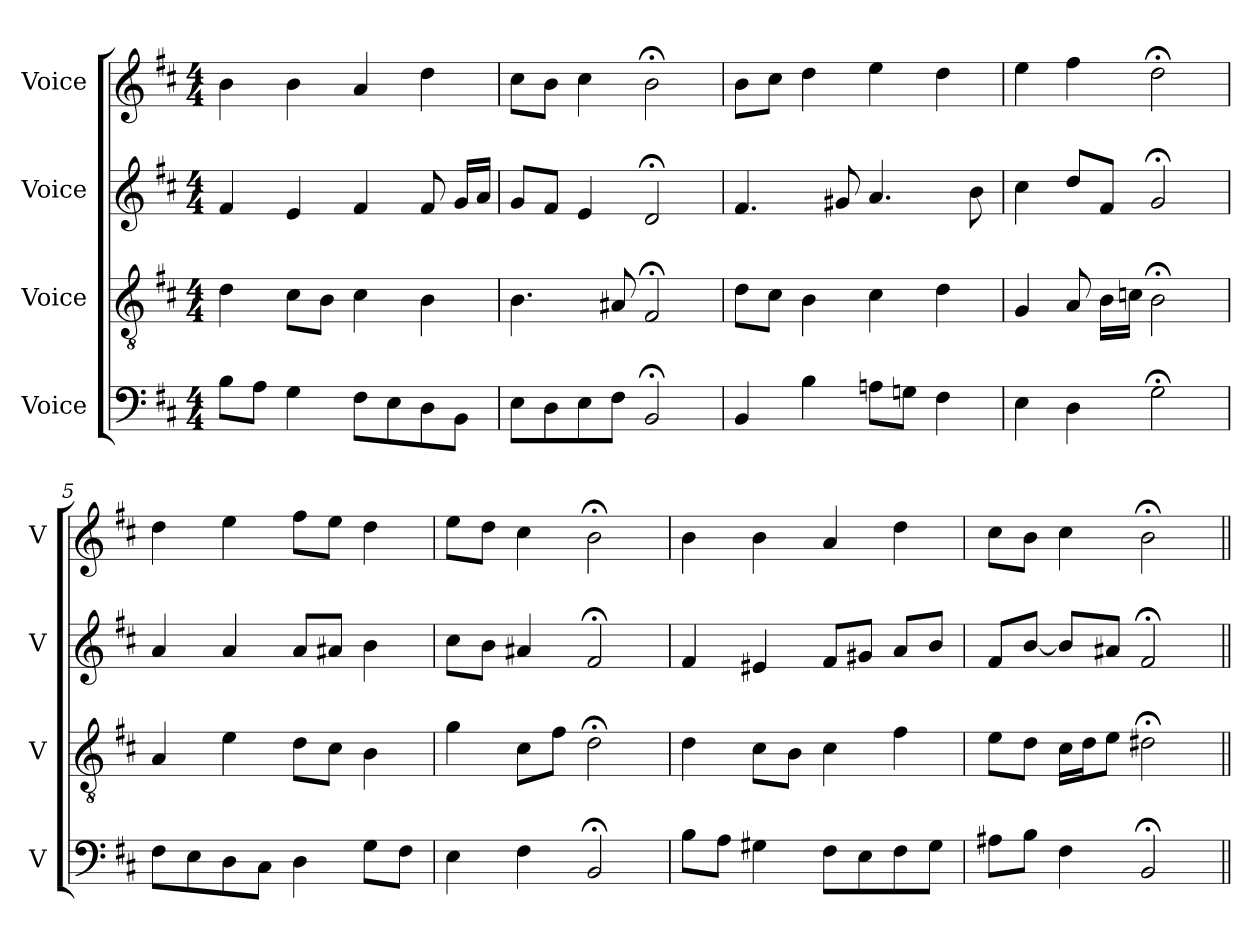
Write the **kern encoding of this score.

**kern	**kern	**kern	**kern
*part4	*part3	*part2	*part1
*staff4	*staff3	*staff2	*staff1
*I"Voice	*I"Voice	*I"Voice	*I"Voice
*I'V	*I'V	*I'V	*I'V
*clefF4	*clefGv2	*clefG2	*clefG2
*k[f#c#]	*k[f#c#]	*k[f#c#]	*k[f#c#]
*M4/4	*M4/4	*M4/4	*M4/4
=1	=1	=1	=1
8B\L	4d\	4f#/	4b\
8A\J	.	.	.
4G\	8c#\L	4e/	4b\
.	8B\J	.	.
8F#\L	4c#\	4f#/	4a/
8E\	.	.	.
8D\	4B\	8f#/	4dd\
8BB\J	.	16g/LL	.
.	.	16a/JJ	.
=2	=2	=2	=2
8E\L	4.B\	8g/L	8cc#\L
8D\	.	8f#/J	8b\J
8E\	.	4e/	4cc#\
8F#\J	8A#X/	.	.
2BB;</	2F#;</	2d;</	2b;<\
=3	=3	=3	=3
4BB/	8d\L	4.f#/	8b\L
.	8c#\J	.	8cc#\J
4B\	4B\	.	4dd\
.	.	8g#X/	.
8An\L	4c#\	4.a/	4ee\
8Gn\J	.	.	.
4F#\	4d\	.	4dd\
.	.	8b\	.
=4	=4	=4	=4
4E\	4G/	4cc#\	4ee\
4D\	8A/	8dd/L	4ff#\
.	16B\LL	8f#/J	.
.	16cn\JJ	.	.
2G;<\	2B;<\	2g;</	2dd;<\
=5	=5	=5	=5
8F#\L	4A/	4a/	4dd\
8E\	.	.	.
8D\	4e\	4a/	4ee\
8C#\J	.	.	.
4D\	8d\L	8a/L	8ff#\L
.	8c#\J	8a#X/J	8ee\J
8G\L	4B\	4b\	4dd\
8F#\J	.	.	.
!!LO:LB:g=z
=6	=6	=6	=6
4E\	4g\	8cc#\L	8ee\L
.	.	8b\J	8dd\J
4F#\	8c#\L	4a#X/	4cc#\
.	8f#\J	.	.
2BB;</	2d;<\	2f#;</	2b;<\
=7	=7	=7	=7
8B\L	4d\	4f#/	4b\
8A\J	.	.	.
4G#X\	8c#\L	4e#X/	4b\
.	8B\J	.	.
8F#\L	4c#\	8f#/L	4a/
8E\	.	8g#X/J	.
8F#\	4f#\	8a/L	4dd\
8G#\J	.	8b/J	.
=8	=8	=8	=8
8A#X\L	8e\L	8f#/L	8cc#\L
8B\J	8d\J	[8b/J	8b\J
4F#\	16c#\LL	8b/L]	4cc#\
.	16d\J	.	.
.	8e\J	8a#X/J	.
2BB;</	2d#X;<\	2f#;</	2b;<\
=||	=||	=||	=||
*-	*-	*-	*-
